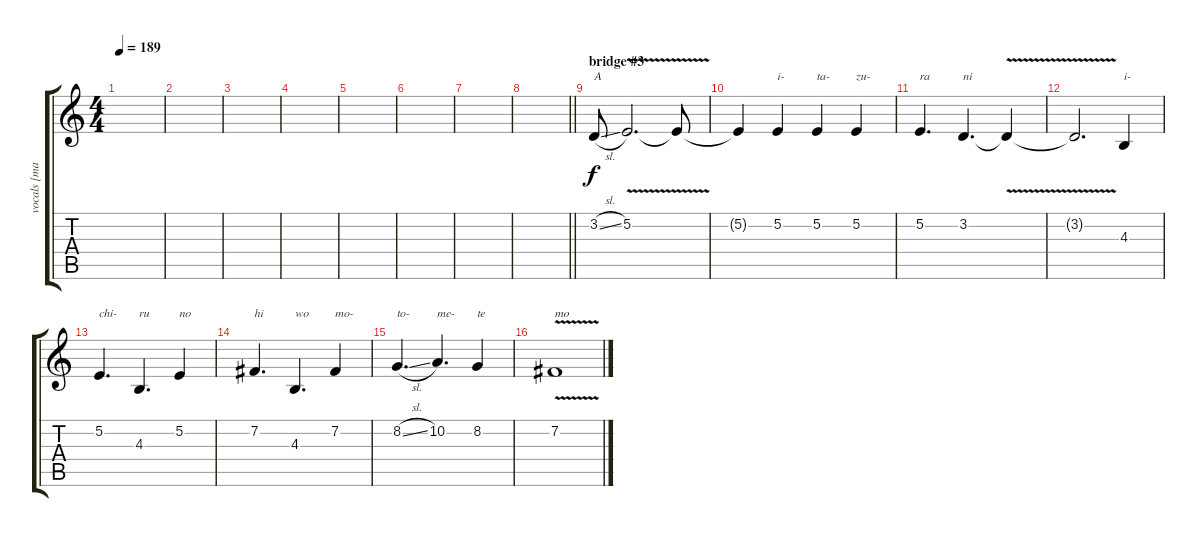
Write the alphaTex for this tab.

\track ("vocals [matatabi]" "vocals [ma") {instrument englishhorn}
\staff {score tabs}
\tuning (E4 B3 G3 D3 A2 E2) {hide}
\ts (4 4)
\tempo 189
\clef g2
\ks c
|
|
|
|
|
|
|
\barLineRight lightlight
|
\section ("" "bridge #3")
3.2{sl}.8{txt "A"} 5.2{v}.2{d} 5.2{t}.8 |
5.2{t}.4 5.2.4{txt "i-"} 5.2.4{txt "ta-"} 5.2.4{txt "zu-"} |
5.2.4{d txt "ra"} 3.2.4{d txt "ni"} 3.2{v t}.4 |
3.2{t}.2{d} 4.3.4{txt "i-"} |
5.2.4{d txt "chi-"} 4.3.4{d txt "ru"} 5.2.4{txt "no"} |
7.2.4{d txt "hi"} 4.3.4{d txt "wo"} 7.2.4{txt "mo-"} |
8.2{sl}.4{d txt "to-"} 10.2.4{d txt "me-"} 8.2.4{txt "te"} |
7.2{v}.1{txt "mo"}
